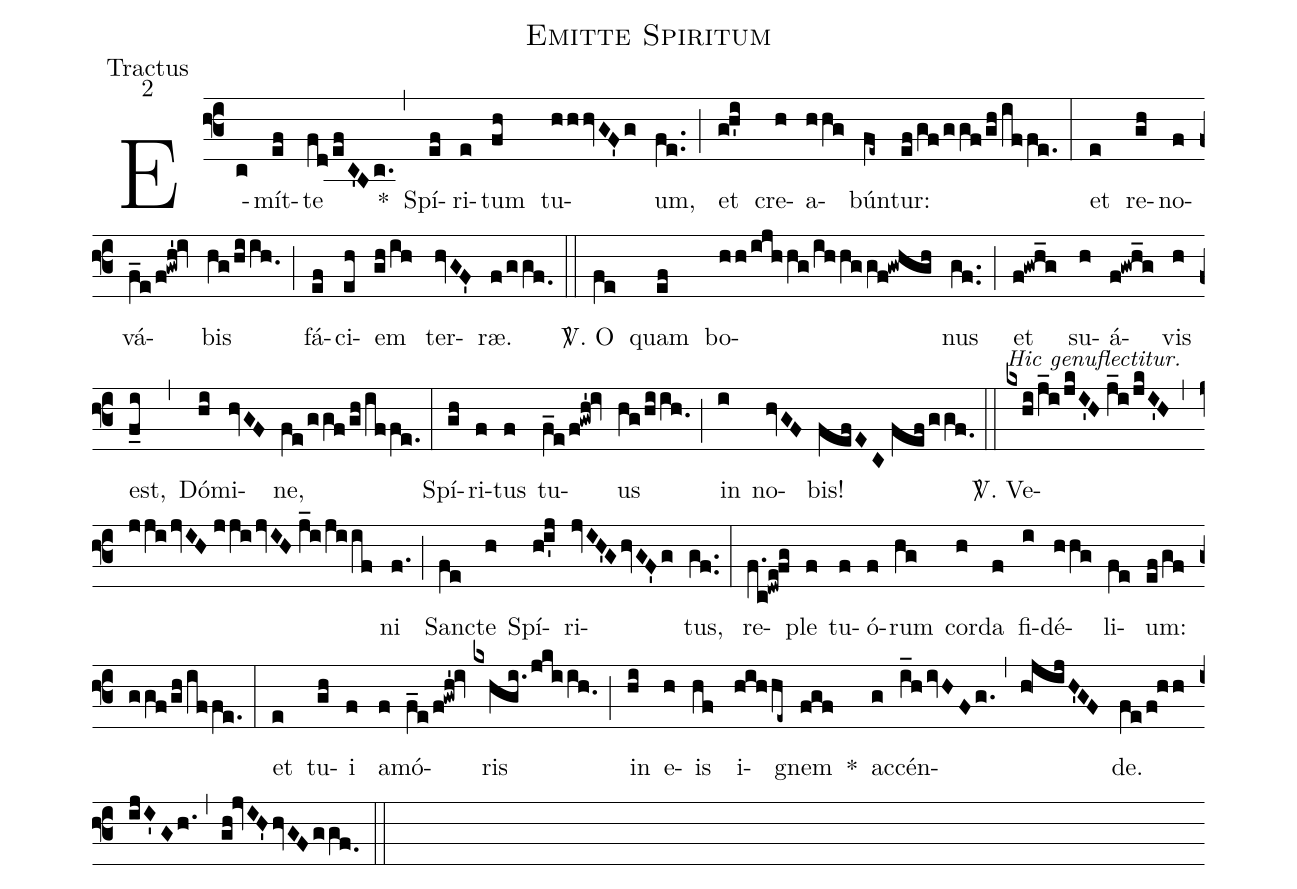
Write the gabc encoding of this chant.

name:Emitte Spiritum;
office-part:Tractus;
mode:2;
%%
(f3) E(c)mít(ef)te(fd/efC'Bc.) *(,)
Spí(ef)ri(e)tum(fh) tu(hhhvGF'g)um,(fe..) (;) et(gh'i) cre(h)a(hhg)bún(fe~)tur:(ef/gf/ggf/gh/iffe.) (:)
et(e) re(gh)no(f)vá(f_e/f!gwh'!iv)bis(hg/hiih.0) (;) fá(ef)ci(eh)em(gh/ih) ter(hvGF')ræ.(f/ggf.0) (::)
<sp>V/</sp>. O(fe) quam(ef) bo(hh/ijhhg/ihhggf!gwhgh)nus(gf..) (;) et(f!gwh_g) su(h)á(f!gwh_g)vis(h) est,(f_i) (,) Dó(hi)mi(hvGF)ne,(fe/ggf/gh/iffe.) (:)
Spí(gh)ri(f)tus(f) tu(f_e/f!gwh'!iv)us(hg/hiih.0) (;) in(i) no(hvGF)bis!(fefEC//fefggf.0) (::)
<sp>V/</sp>. <alt>Hic genuflectitur.</alt> Ve(kxhi/j_i/jkI'H//j_i/jkI'H)(,)(jjijvIH//jjijvIH//j_i/jiif)ni(f.) (;) Sanc(fe)te(h) Spí(hi'j)ri(jvIH'GhvGF'g)tus,(gf..) (:)
re(f.c!dwe!fg)ple(f) tu(f)ó(f)rum(hg) cor(h)da(f) fi(i)dé(hhg)li(fe)um:(ef/gf/ggf/gh/iffe.) (:)
et(e) tu(gh)i(f) a(f)mó(f_e/f!gwh'!iv)ris(kxhgi.jkiih.0) (;) in(hi) e(h)is(hf) i(hihhe~)gnem(fgf) *()
ac(g)cén(i_hivHFg.)(,)(h!jijH'GF)de.(fe/f!hh/ijI'Gh.) (,) (gh!jvIH'hvGFggf.0) (::)
